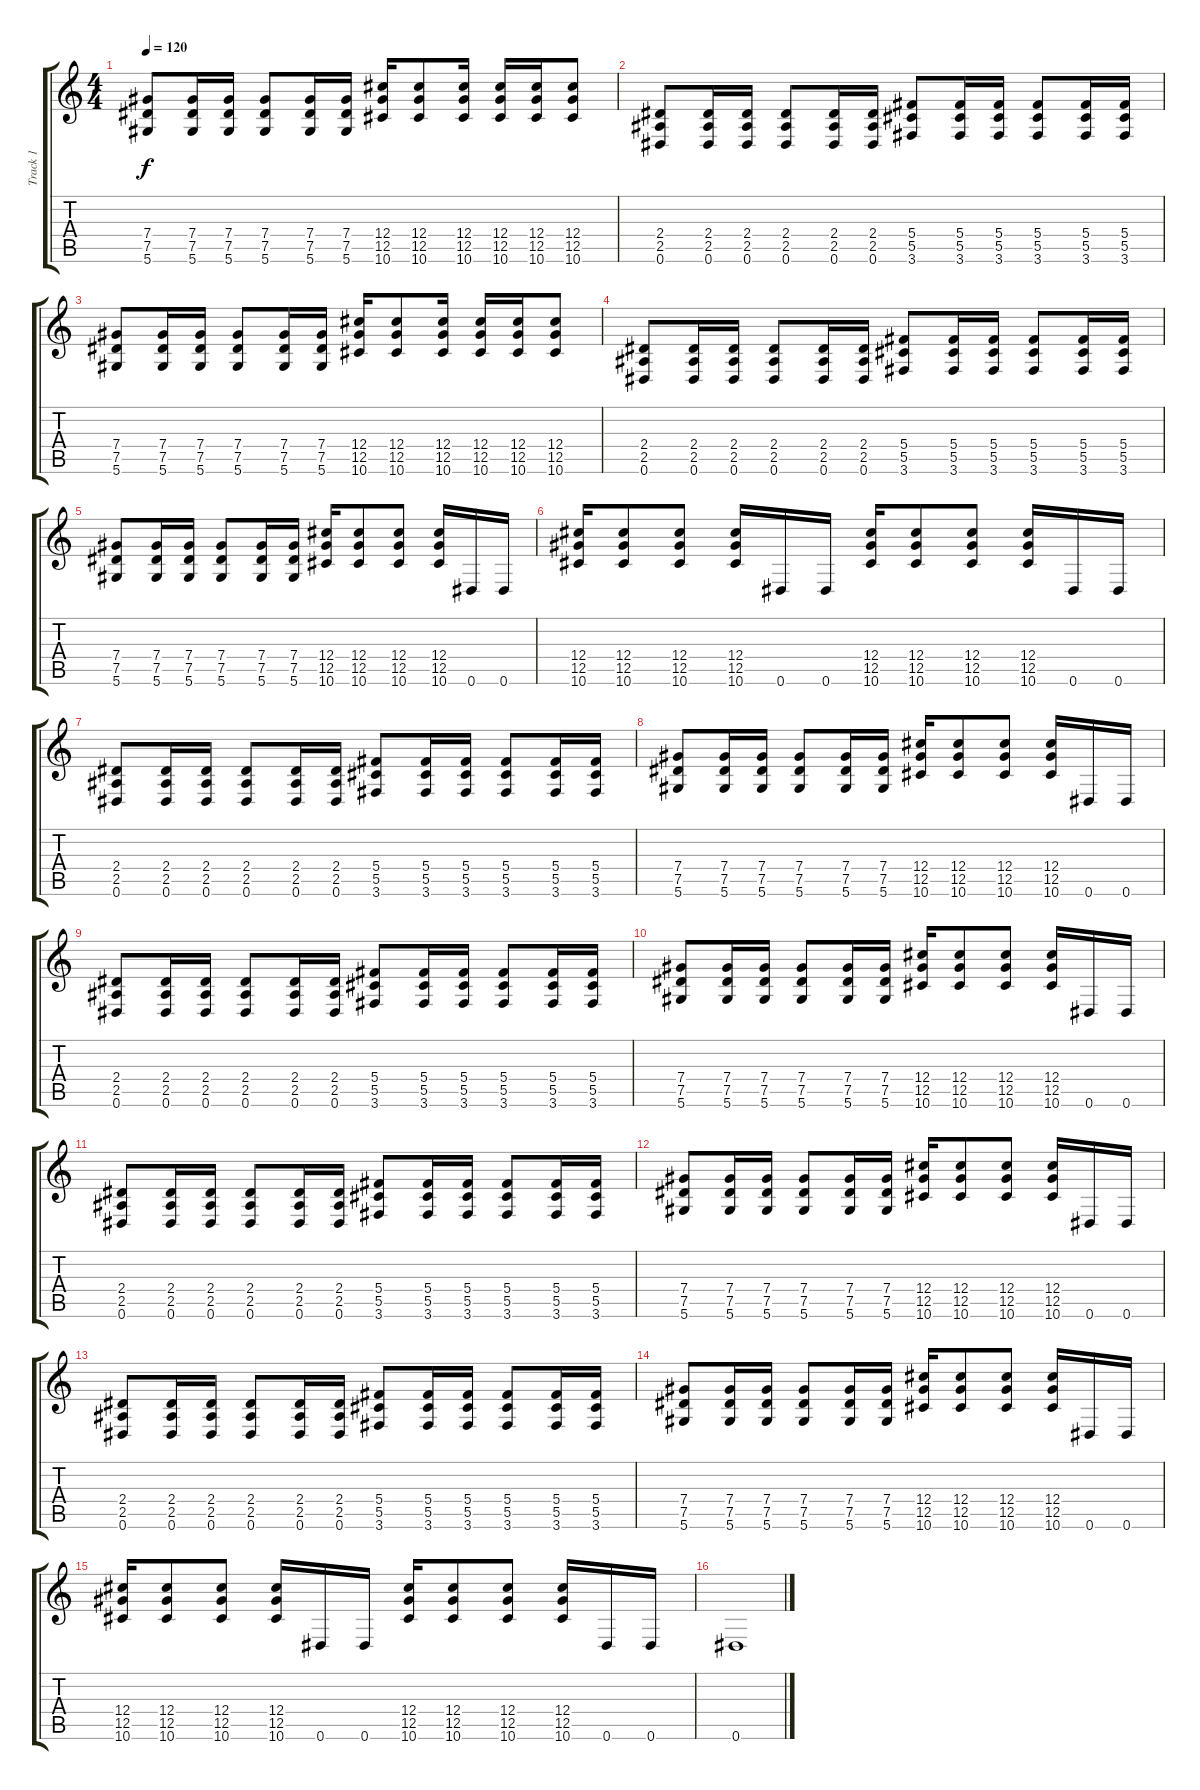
\track ("Track 1" "Track 1") {instrument distortionguitar}
\staff {score tabs}
\tuning (Eb4 Bb3 Gb3 Db3 Ab2 Eb2) {hide}
\ts (4 4)
\tempo 120
\clef g2
\ks c
(7.4 7.5 5.6).8{dy f} (7.4 7.5 5.6).16 (7.4 7.5 5.6).16 (7.4 7.5 5.6).8 (7.4 7.5 5.6).16 (7.4 7.5 5.6).16 (12.4 12.5 10.6).16 (12.4 12.5 10.6).8 (12.4 12.5 10.6).16 (12.4 12.5 10.6).16 (12.4 12.5 10.6).16 (12.4 12.5 10.6).8 |
(2.4 2.5 0.6).8 (2.4 2.5 0.6).16 (2.4 2.5 0.6).16 (2.4 2.5 0.6).8 (2.4 2.5 0.6).16 (2.4 2.5 0.6).16 (5.4 5.5 3.6).8 (5.4 5.5 3.6).16 (5.4 5.5 3.6).16 (5.4 5.5 3.6).8 (5.4 5.5 3.6).16 (5.4 5.5 3.6).16 |
(7.4 7.5 5.6).8 (7.4 7.5 5.6).16 (7.4 7.5 5.6).16 (7.4 7.5 5.6).8 (7.4 7.5 5.6).16 (7.4 7.5 5.6).16 (12.4 12.5 10.6).16 (12.4 12.5 10.6).8 (12.4 12.5 10.6).16 (12.4 12.5 10.6).16 (12.4 12.5 10.6).16 (12.4 12.5 10.6).8 |
(2.4 2.5 0.6).8 (2.4 2.5 0.6).16 (2.4 2.5 0.6).16 (2.4 2.5 0.6).8 (2.4 2.5 0.6).16 (2.4 2.5 0.6).16 (5.4 5.5 3.6).8 (5.4 5.5 3.6).16 (5.4 5.5 3.6).16 (5.4 5.5 3.6).8 (5.4 5.5 3.6).16 (5.4 5.5 3.6).16 |
(7.4 7.5 5.6).8 (7.4 7.5 5.6).16 (7.4 7.5 5.6).16 (7.4 7.5 5.6).8 (7.4 7.5 5.6).16 (7.4 7.5 5.6).16 (12.4 12.5 10.6).16 (12.4 12.5 10.6).8 (12.4 12.5 10.6).8 (12.4 12.5 10.6).16 0.6.16 0.6.16 |
(12.4 12.5 10.6).16 (12.4 12.5 10.6).8 (12.4 12.5 10.6).8 (12.4 12.5 10.6).16 0.6.16 0.6.16 (12.4 12.5 10.6).16 (12.4 12.5 10.6).8 (12.4 12.5 10.6).8 (12.4 12.5 10.6).16 0.6.16 0.6.16 |
(2.4 2.5 0.6).8 (2.4 2.5 0.6).16 (2.4 2.5 0.6).16 (2.4 2.5 0.6).8 (2.4 2.5 0.6).16 (2.4 2.5 0.6).16 (5.4 5.5 3.6).8 (5.4 5.5 3.6).16 (5.4 5.5 3.6).16 (5.4 5.5 3.6).8 (5.4 5.5 3.6).16 (5.4 5.5 3.6).16 |
(7.4 7.5 5.6).8 (7.4 7.5 5.6).16 (7.4 7.5 5.6).16 (7.4 7.5 5.6).8 (7.4 7.5 5.6).16 (7.4 7.5 5.6).16 (12.4 12.5 10.6).16 (12.4 12.5 10.6).8 (12.4 12.5 10.6).8 (12.4 12.5 10.6).16 0.6.16 0.6.16 |
(2.4 2.5 0.6).8 (2.4 2.5 0.6).16 (2.4 2.5 0.6).16 (2.4 2.5 0.6).8 (2.4 2.5 0.6).16 (2.4 2.5 0.6).16 (5.4 5.5 3.6).8 (5.4 5.5 3.6).16 (5.4 5.5 3.6).16 (5.4 5.5 3.6).8 (5.4 5.5 3.6).16 (5.4 5.5 3.6).16 |
(7.4 7.5 5.6).8 (7.4 7.5 5.6).16 (7.4 7.5 5.6).16 (7.4 7.5 5.6).8 (7.4 7.5 5.6).16 (7.4 7.5 5.6).16 (12.4 12.5 10.6).16 (12.4 12.5 10.6).8 (12.4 12.5 10.6).8 (12.4 12.5 10.6).16 0.6.16 0.6.16 |
(2.4 2.5 0.6).8 (2.4 2.5 0.6).16 (2.4 2.5 0.6).16 (2.4 2.5 0.6).8 (2.4 2.5 0.6).16 (2.4 2.5 0.6).16 (5.4 5.5 3.6).8 (5.4 5.5 3.6).16 (5.4 5.5 3.6).16 (5.4 5.5 3.6).8 (5.4 5.5 3.6).16 (5.4 5.5 3.6).16 |
(7.4 7.5 5.6).8 (7.4 7.5 5.6).16 (7.4 7.5 5.6).16 (7.4 7.5 5.6).8 (7.4 7.5 5.6).16 (7.4 7.5 5.6).16 (12.4 12.5 10.6).16 (12.4 12.5 10.6).8 (12.4 12.5 10.6).8 (12.4 12.5 10.6).16 0.6.16 0.6.16 |
(2.4 2.5 0.6).8 (2.4 2.5 0.6).16 (2.4 2.5 0.6).16 (2.4 2.5 0.6).8 (2.4 2.5 0.6).16 (2.4 2.5 0.6).16 (5.4 5.5 3.6).8 (5.4 5.5 3.6).16 (5.4 5.5 3.6).16 (5.4 5.5 3.6).8 (5.4 5.5 3.6).16 (5.4 5.5 3.6).16 |
(7.4 7.5 5.6).8 (7.4 7.5 5.6).16 (7.4 7.5 5.6).16 (7.4 7.5 5.6).8 (7.4 7.5 5.6).16 (7.4 7.5 5.6).16 (12.4 12.5 10.6).16 (12.4 12.5 10.6).8 (12.4 12.5 10.6).8 (12.4 12.5 10.6).16 0.6.16 0.6.16 |
(12.4 12.5 10.6).16 (12.4 12.5 10.6).8 (12.4 12.5 10.6).8 (12.4 12.5 10.6).16 0.6.16 0.6.16 (12.4 12.5 10.6).16 (12.4 12.5 10.6).8 (12.4 12.5 10.6).8 (12.4 12.5 10.6).16 0.6.16 0.6.16 |
0.6.1
